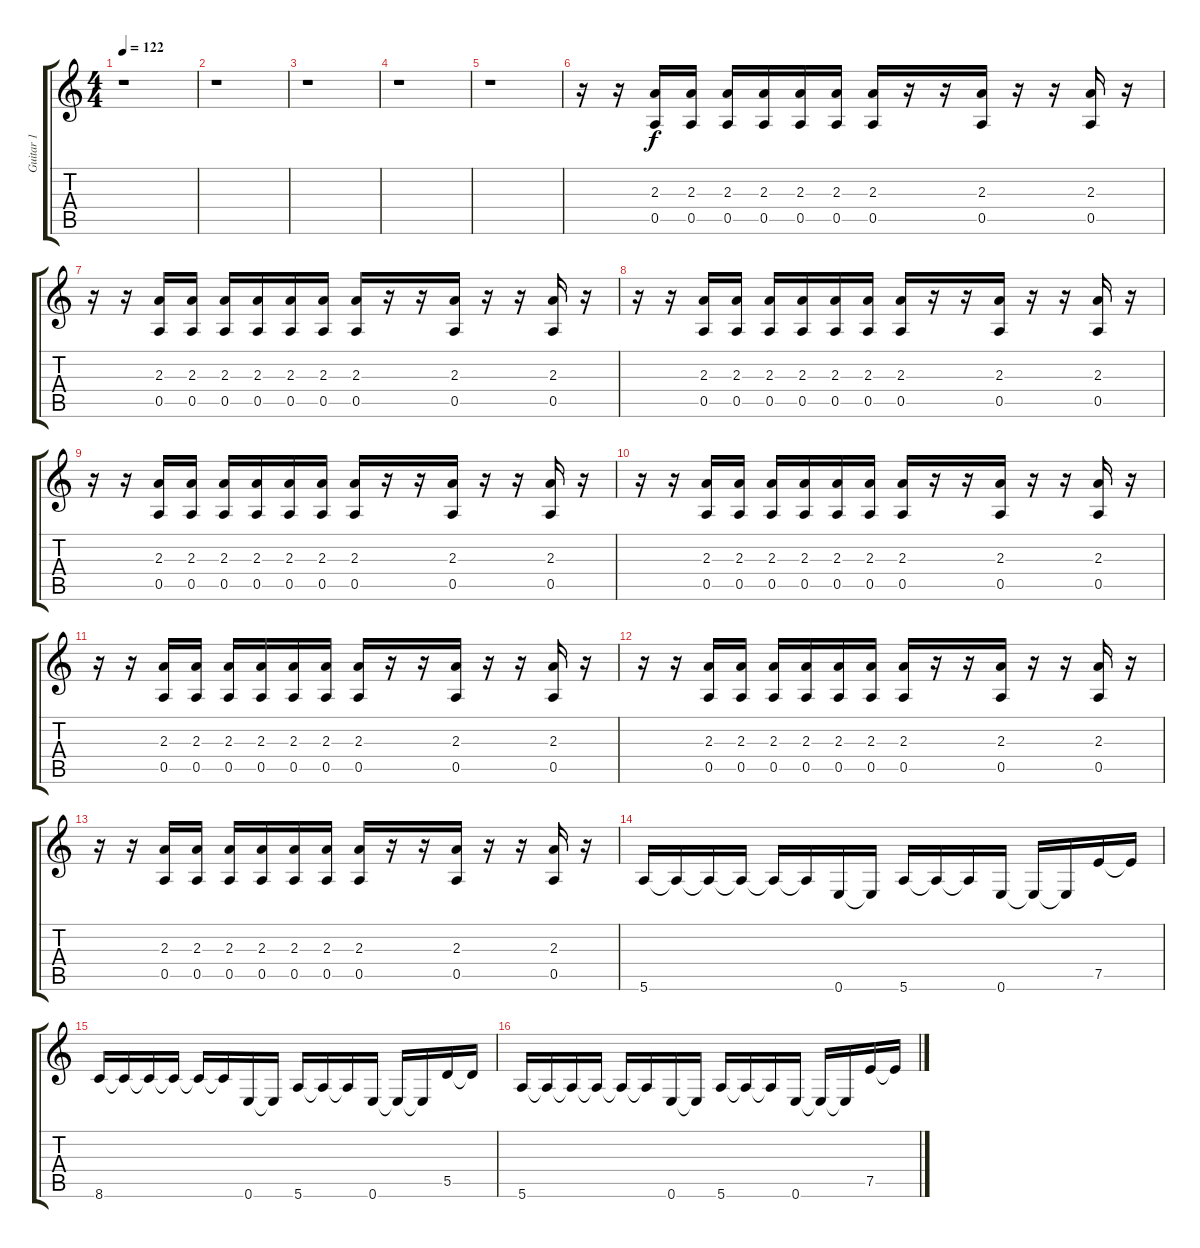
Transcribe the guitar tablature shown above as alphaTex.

\track ("Guitar 1" "Guitar 1") {instrument electricguitarmuted}
\staff {score tabs}
\tuning (E4 B3 G3 D3 A2 E2) {hide}
\ts (4 4)
\tempo 122
\clef g2
\ks c
r.1{dy f} |
r.1 |
r.1 |
r.1 |
r.1 |
r.16 r.16 (2.3 0.5).16 (2.3 0.5).16 (2.3 0.5).16 (2.3 0.5).16 (2.3 0.5).16 (2.3 0.5).16 (2.3 0.5).16 r.16 r.16 (2.3 0.5).16 r.16 r.16 (2.3 0.5).16 r.16 |
r.16 r.16 (2.3 0.5).16 (2.3 0.5).16 (2.3 0.5).16 (2.3 0.5).16 (2.3 0.5).16 (2.3 0.5).16 (2.3 0.5).16 r.16 r.16 (2.3 0.5).16 r.16 r.16 (2.3 0.5).16 r.16 |
r.16 r.16 (2.3 0.5).16 (2.3 0.5).16 (2.3 0.5).16 (2.3 0.5).16 (2.3 0.5).16 (2.3 0.5).16 (2.3 0.5).16 r.16 r.16 (2.3 0.5).16 r.16 r.16 (2.3 0.5).16 r.16 |
r.16 r.16 (2.3 0.5).16 (2.3 0.5).16 (2.3 0.5).16 (2.3 0.5).16 (2.3 0.5).16 (2.3 0.5).16 (2.3 0.5).16 r.16 r.16 (2.3 0.5).16 r.16 r.16 (2.3 0.5).16 r.16 |
r.16 r.16 (2.3 0.5).16 (2.3 0.5).16 (2.3 0.5).16 (2.3 0.5).16 (2.3 0.5).16 (2.3 0.5).16 (2.3 0.5).16 r.16 r.16 (2.3 0.5).16 r.16 r.16 (2.3 0.5).16 r.16 |
r.16 r.16 (2.3 0.5).16 (2.3 0.5).16 (2.3 0.5).16 (2.3 0.5).16 (2.3 0.5).16 (2.3 0.5).16 (2.3 0.5).16 r.16 r.16 (2.3 0.5).16 r.16 r.16 (2.3 0.5).16 r.16 |
r.16 r.16 (2.3 0.5).16 (2.3 0.5).16 (2.3 0.5).16 (2.3 0.5).16 (2.3 0.5).16 (2.3 0.5).16 (2.3 0.5).16 r.16 r.16 (2.3 0.5).16 r.16 r.16 (2.3 0.5).16 r.16 |
r.16 r.16 (2.3 0.5).16 (2.3 0.5).16 (2.3 0.5).16 (2.3 0.5).16 (2.3 0.5).16 (2.3 0.5).16 (2.3 0.5).16 r.16 r.16 (2.3 0.5).16 r.16 r.16 (2.3 0.5).16 r.16 |
5.6.16 5.6{t}.16 5.6{t}.16 5.6{t}.16 5.6{t}.16 5.6{t}.16 0.6.16 0.6{t}.16 5.6.16 5.6{t}.16 5.6{t}.16 0.6.16 0.6{t}.16 0.6{t}.16 7.5.16 7.5{t}.16 |
8.6.16 8.6{t}.16 8.6{t}.16 8.6{t}.16 8.6{t}.16 8.6{t}.16 0.6.16 0.6{t}.16 5.6.16 5.6{t}.16 5.6{t}.16 0.6.16 0.6{t}.16 0.6{t}.16 5.5.16 5.5{t}.16 |
5.6.16 5.6{t}.16 5.6{t}.16 5.6{t}.16 5.6{t}.16 5.6{t}.16 0.6.16 0.6{t}.16 5.6.16 5.6{t}.16 5.6{t}.16 0.6.16 0.6{t}.16 0.6{t}.16 7.5.16 7.5{t}.16
